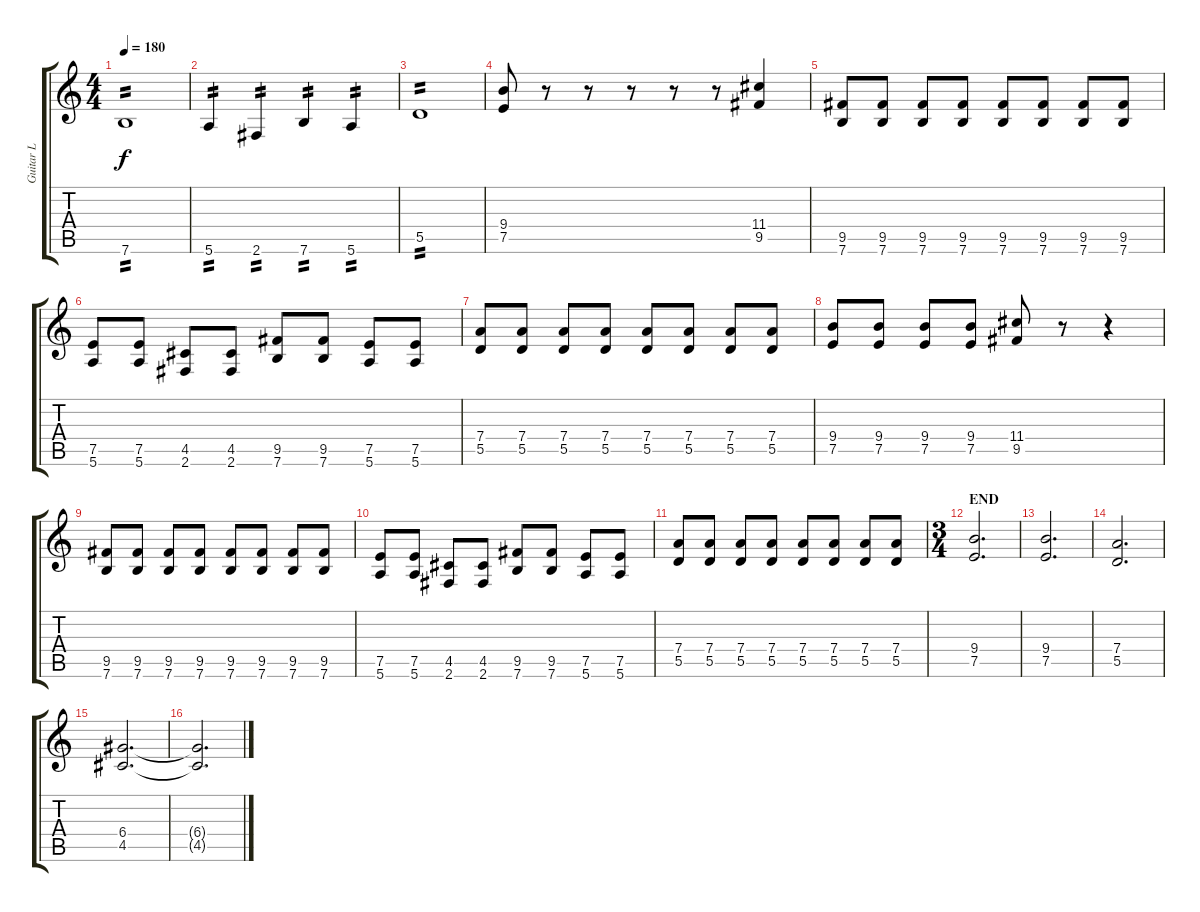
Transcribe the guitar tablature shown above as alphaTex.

\track ("Guitar L" "Guitar L") {instrument distortionguitar}
\staff {score tabs}
\tuning (E4 B3 G3 D3 A2 E2) {hide}
\ts (4 4)
\tempo 180
\clef g2
\ks c
7.6.1{tp 2 dy f} |
5.6.4{tp 2} 2.6.4{tp 2} 7.6.4{tp 2} 5.6.4{tp 2} |
5.5.1{tp 2} |
(9.4 7.5).8 r.8 r.8 r.8 r.8 r.8 (11.4 9.5).4 |
(9.5 7.6).8 (9.5 7.6).8 (9.5 7.6).8 (9.5 7.6).8 (9.5 7.6).8 (9.5 7.6).8 (9.5 7.6).8 (9.5 7.6).8 |
(7.5 5.6).8 (7.5 5.6).8 (4.5 2.6).8 (4.5 2.6).8 (9.5 7.6).8 (9.5 7.6).8 (7.5 5.6).8 (7.5 5.6).8 |
(7.4 5.5).8 (7.4 5.5).8 (7.4 5.5).8 (7.4 5.5).8 (7.4 5.5).8 (7.4 5.5).8 (7.4 5.5).8 (7.4 5.5).8 |
(9.4 7.5).8 (9.4 7.5).8 (9.4 7.5).8 (9.4 7.5).8 (11.4 9.5).8 r.8 r.4 |
(9.5 7.6).8 (9.5 7.6).8 (9.5 7.6).8 (9.5 7.6).8 (9.5 7.6).8 (9.5 7.6).8 (9.5 7.6).8 (9.5 7.6).8 |
(7.5 5.6).8 (7.5 5.6).8 (4.5 2.6).8 (4.5 2.6).8 (9.5 7.6).8 (9.5 7.6).8 (7.5 5.6).8 (7.5 5.6).8 |
(7.4 5.5).8 (7.4 5.5).8 (7.4 5.5).8 (7.4 5.5).8 (7.4 5.5).8 (7.4 5.5).8 (7.4 5.5).8 (7.4 5.5).8 |
\ts (3 4)
\section ("" "END")
(9.4 7.5).2{d} |
(9.4 7.5).2{d} |
(7.4 5.5).2{d} |
(6.4 4.5).2{d} |
(6.4{t} 4.5{t}).2{d}
